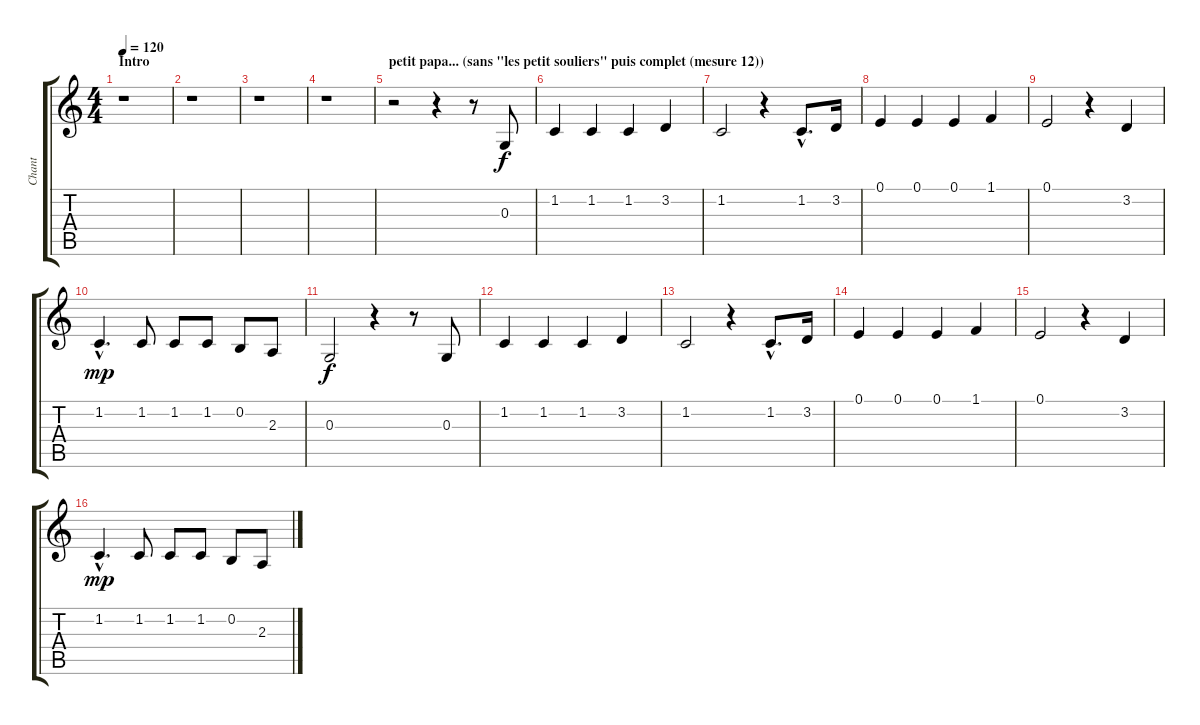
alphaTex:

\track ("Chant" "Chant") {instrument voiceoohs}
\staff {score tabs}
\tuning (E4 B3 G3 D3 A2 E2) {hide}
\ts (4 4)
\section ("" "Intro")
\tempo 120
\clef g2
\ks c
r.1{dy f instrument voiceoohs} |
r.1 |
r.1 |
r.1 |
\section ("" "petit papa... (sans \"les petit souliers\" puis complet (mesure 12))")
r.2 r.4 r.8 0.3.8 |
1.2.4 1.2.4 1.2.4 3.2.4 |
1.2.2 r.4 1.2{hac}.8{d} 3.2.16 |
0.1.4 0.1.4 0.1.4 1.1.4 |
0.1.2 r.4 3.2.4 |
1.2{hac}.4{d dy mp} 1.2.8 1.2.8 1.2.8 0.2.8 2.3.8 |
0.3.2{dy f} r.4 r.8 0.3.8 |
1.2.4 1.2.4 1.2.4 3.2.4 |
1.2.2 r.4 1.2{hac}.8{d} 3.2.16 |
0.1.4 0.1.4 0.1.4 1.1.4 |
0.1.2 r.4 3.2.4 |
1.2{hac}.4{d dy mp} 1.2.8 1.2.8 1.2.8 0.2.8 2.3.8
